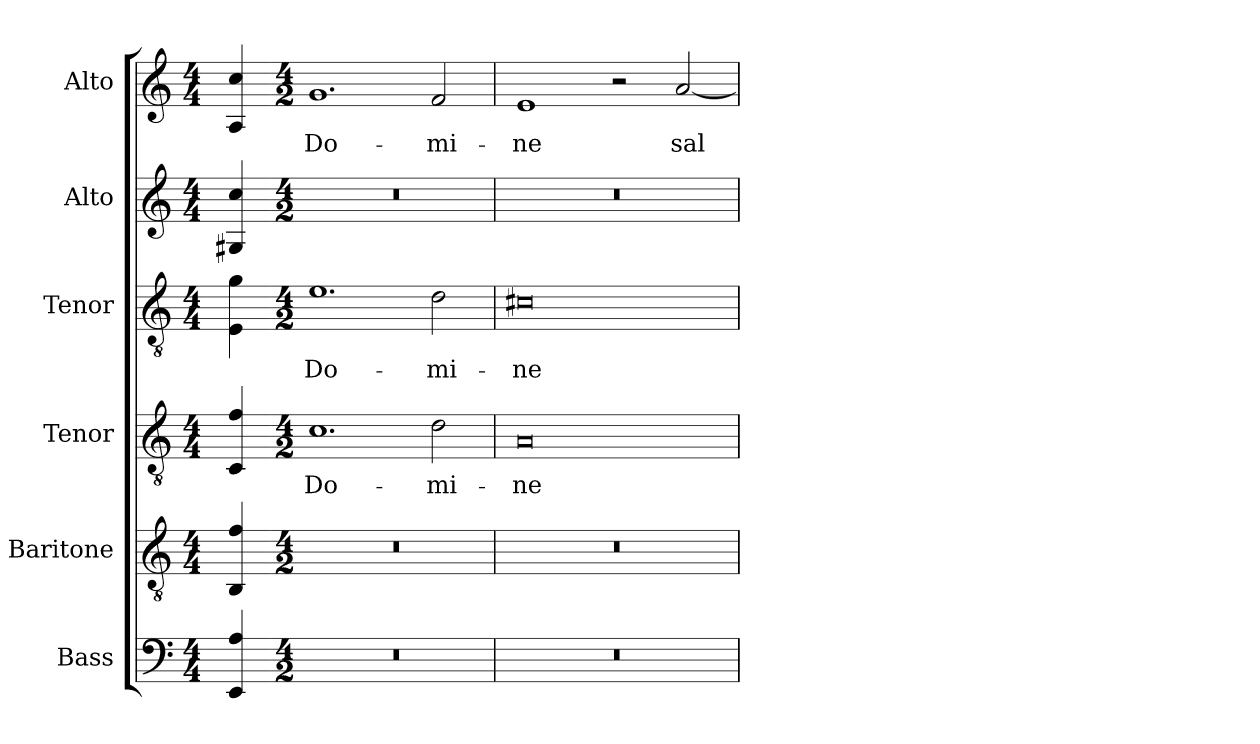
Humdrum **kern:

**kern	**kern	**kern	**text	**kern	**text	**kern	**kern	**text
*part6	*part5	*part4	*part4	*part3	*part3	*part2	*part1	*part1
*staff6	*staff5	*staff4	*staff4	*staff3	*staff3	*staff2	*staff1	*staff1
*I"Bass	*I"Baritone	*I"Tenor	*	*I"Tenor	*	*I"Alto	*I"Alto	*
*I'B.	*I'Bar.	*I'T.	*	*I'T.	*	*I'A.	*I'A.	*
!!LO:PB:g=z
*clefF4	*clefGv2	*clefGv2	*	*clefGv2	*	*clefG2	*clefG2	*
*	*ITrd7c12	*ITrd7c12	*	*ITrd7c12	*	*	*	*
*k[]	*k[]	*k[]	*	*k[]	*	*k[]	*k[]	*
*C:	*C:	*C:	*	*C:	*	*C:	*C:	*
*M4/4	*M4/4	*M4/4	*	*M4/4	*	*M4/4	*M4/4	*
=	=	=	=	=	=	=	=	=
4EEi/ 4Ai	4BBBi/ 4Fi	4CCi/ 4Fi	.	4EEi\ 4Gi	.	4G#Xi/ 4cci	4Ai/ 4cci	.
=1-	=1-	=1-	=1-	=1-	=1-	=1-	=1-	=1-
*M4/2	*M4/2	*M4/2	*	*M4/2	*	*M4/2	*M4/2	*
!LO:N:vis=1	!LO:N:vis=1	!	!	!	!	!	!	!
!	!	!	!LO:LY:b:color=#000000	!	!	!	!	!
!	!	!	!	!	!LO:LY:b:color=#000000	!LO:N:vis=1	!	!
!	!	!	!	!	!	!	!	!LO:LY:b:color=#000000
0r	0r	1.Ci	Do-	1.Ei	Do-	0r	1.gi	Do-
!	!	!	!LO:LY:b:color=#000000	!	!	!	!	!
!	!	!	!	!	!LO:LY:b:color=#000000	!	!	!
!	!	!	!	!	!	!	!	!LO:LY:b:color=#000000
.	.	2Di\	-mi-	2Di\	-mi-	.	2fi/	-mi-
=2	=2	=2	=2	=2	=2	=2	=2	=2
!LO:N:vis=1	!LO:N:vis=1	!	!	!	!	!	!	!
!	!	!	!LO:LY:b:color=#000000	!	!	!	!	!
!	!	!	!	!	!LO:LY:b:color=#000000	!LO:N:vis=1	!	!
!	!	!	!	!	!	!	!	!LO:LY:b:color=#000000
0r	0r	0AAi	-ne	0C#Xi	-ne	0r	1ei	-ne
.	.	.	.	.	.	.	2r	.
!	!	!	!	!	!	!	!	!LO:LY:b:color=#000000
.	.	.	.	.	.	.	[2ai/	sal-
=	=	=	=	=	=	=	=	=
*-	*-	*-	*-	*-	*-	*-	*-	*-
